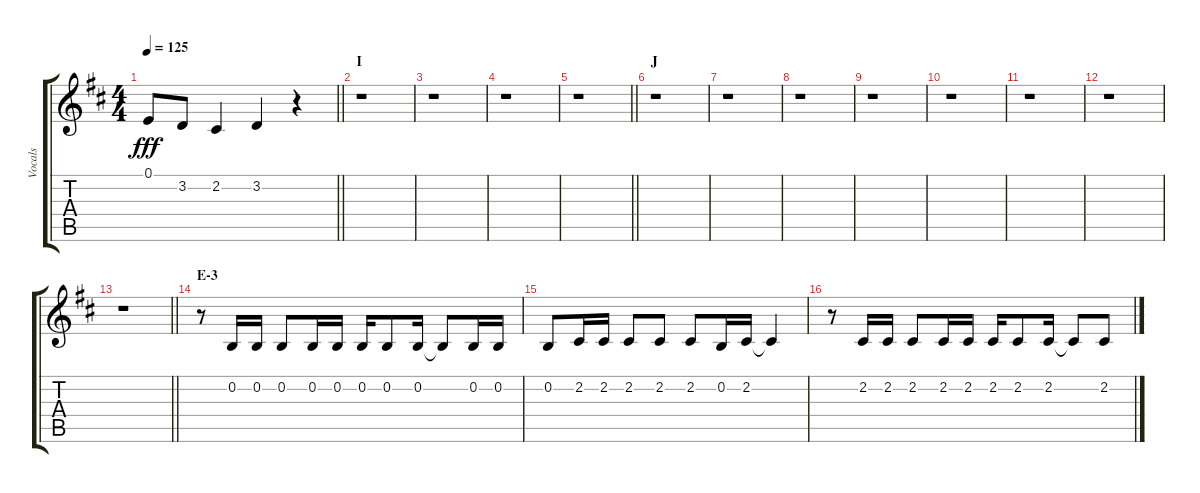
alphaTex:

\track ("Vocals" "Vocals") {instrument voiceoohs}
\staff {score tabs}
\tuning (E4 B3 G3 D3 A2 E2) {hide}
\ts (4 4)
\tempo 125
\clef g2
\barLineRight lightlight
\ks d
0.1.8{dy fff} 3.2.8 2.2.4 3.2.4 r.4 |
\section ("" "I")
r.1 |
r.1 |
r.1 |
\barLineRight lightlight
r.1 |
\section ("" "J")
r.1 |
r.1 |
r.1 |
r.1 |
r.1 |
r.1 |
r.1 |
\barLineRight lightlight
r.1 |
\section ("" "E-3")
r.8 0.2.16 0.2.16 0.2.8 0.2.16 0.2.16 0.2.16 0.2.8 0.2.16 0.2{t}.8 0.2.16 0.2.16 |
0.2.8 2.2.16 2.2.16 2.2.8 2.2.8 2.2.8 0.2.16 2.2.16 2.2{t}.4 |
r.8 2.2.16 2.2.16 2.2.8 2.2.16 2.2.16 2.2.16 2.2.8 2.2.16 2.2{t}.8 2.2.8
